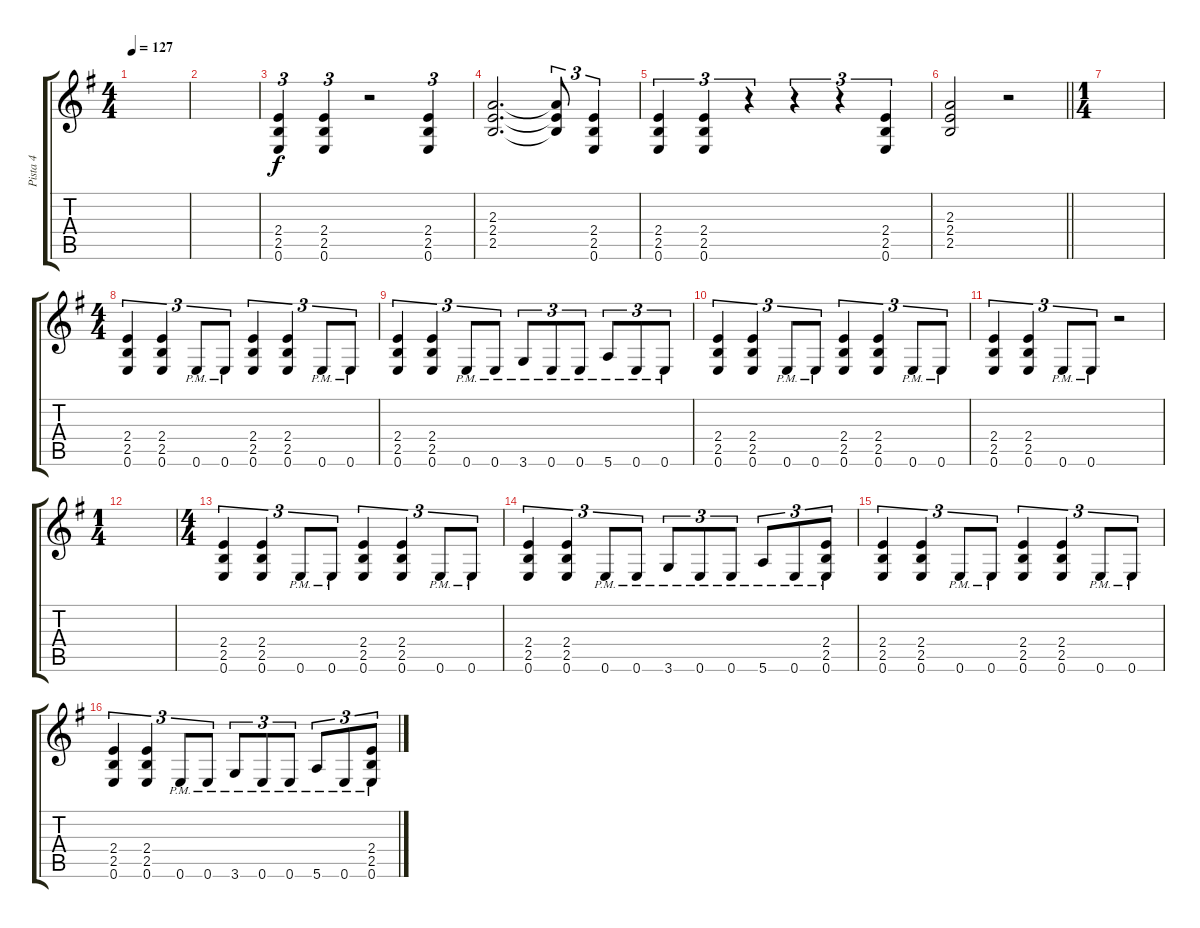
\track ("Pista 4" "Pista 4") {instrument overdrivenguitar}
\staff {score tabs}
\tuning (E4 B3 G3 D3 A2 E2) {hide}
\ts (4 4)
\tempo 127
\clef g2
\ks eminor
|
|
(2.4 2.5 0.6).4{tu (3 2)} (2.4 2.5 0.6).4{tu (3 2)} r.2 (2.4 2.5 0.6).4{tu (3 2)} |
(2.3 2.4 2.5).2{d} (2.3{t} 2.4{t} 2.5{t}).8{tu (3 2)} (2.4 2.5 0.6).4{tu (3 2)} |
(2.4 2.5 0.6).4{tu (3 2)} (2.4 2.5 0.6).4{tu (3 2)} r.4{tu (3 2)} r.4{tu (3 2)} r.4{tu (3 2)} (2.4 2.5 0.6).4{tu (3 2)} |
\barLineRight lightlight
(2.3 2.4 2.5).2 r.2 |
\ts (1 4)
|
\ts (4 4)
(2.4 2.5 0.6).4{tu (3 2) volume 11} (2.4 2.5 0.6).4{tu (3 2)} 0.6{pm}.8{tu (3 2)} 0.6{pm}.8{tu (3 2)} (2.4 2.5 0.6).4{tu (3 2)} (2.4 2.5 0.6).4{tu (3 2)} 0.6{pm}.8{tu (3 2)} 0.6{pm}.8{tu (3 2)} |
(2.4 2.5 0.6).4{tu (3 2)} (2.4 2.5 0.6).4{tu (3 2)} 0.6{pm}.8{tu (3 2)} 0.6{pm}.8{tu (3 2)} 3.6{pm}.8{tu (3 2)} 0.6{pm}.8{tu (3 2)} 0.6{pm}.8{tu (3 2)} 5.6{pm}.8{tu (3 2)} 0.6{pm}.8{tu (3 2)} 0.6{pm}.8{tu (3 2)} |
(2.4 2.5 0.6).4{tu (3 2)} (2.4 2.5 0.6).4{tu (3 2)} 0.6{pm}.8{tu (3 2)} 0.6{pm}.8{tu (3 2)} (2.4 2.5 0.6).4{tu (3 2)} (2.4 2.5 0.6).4{tu (3 2)} 0.6{pm}.8{tu (3 2)} 0.6{pm}.8{tu (3 2)} |
(2.4 2.5 0.6).4{tu (3 2)} (2.4 2.5 0.6).4{tu (3 2)} 0.6{pm}.8{tu (3 2)} 0.6{pm}.8{tu (3 2)} r.2 |
\ts (1 4)
|
\ts (4 4)
(2.4 2.5 0.6).4{tu (3 2) volume 11} (2.4 2.5 0.6).4{tu (3 2)} 0.6{pm}.8{tu (3 2)} 0.6{pm}.8{tu (3 2)} (2.4 2.5 0.6).4{tu (3 2)} (2.4 2.5 0.6).4{tu (3 2)} 0.6{pm}.8{tu (3 2)} 0.6{pm}.8{tu (3 2)} |
(2.4 2.5 0.6).4{tu (3 2)} (2.4 2.5 0.6).4{tu (3 2)} 0.6{pm}.8{tu (3 2)} 0.6{pm}.8{tu (3 2)} 3.6{pm}.8{tu (3 2)} 0.6{pm}.8{tu (3 2)} 0.6{pm}.8{tu (3 2)} 5.6{pm}.8{tu (3 2)} 0.6{pm}.8{tu (3 2)} (2.4 2.5 0.6{pm}).8{tu (3 2)} |
(2.4 2.5 0.6).4{tu (3 2)} (2.4 2.5 0.6).4{tu (3 2)} 0.6{pm}.8{tu (3 2)} 0.6{pm}.8{tu (3 2)} (2.4 2.5 0.6).4{tu (3 2)} (2.4 2.5 0.6).4{tu (3 2)} 0.6{pm}.8{tu (3 2)} 0.6{pm}.8{tu (3 2)} |
(2.4 2.5 0.6).4{tu (3 2)} (2.4 2.5 0.6).4{tu (3 2)} 0.6{pm}.8{tu (3 2)} 0.6{pm}.8{tu (3 2)} 3.6{pm}.8{tu (3 2)} 0.6{pm}.8{tu (3 2)} 0.6{pm}.8{tu (3 2)} 5.6{pm}.8{tu (3 2)} 0.6{pm}.8{tu (3 2)} (2.4 2.5 0.6{pm}).8{tu (3 2)}
